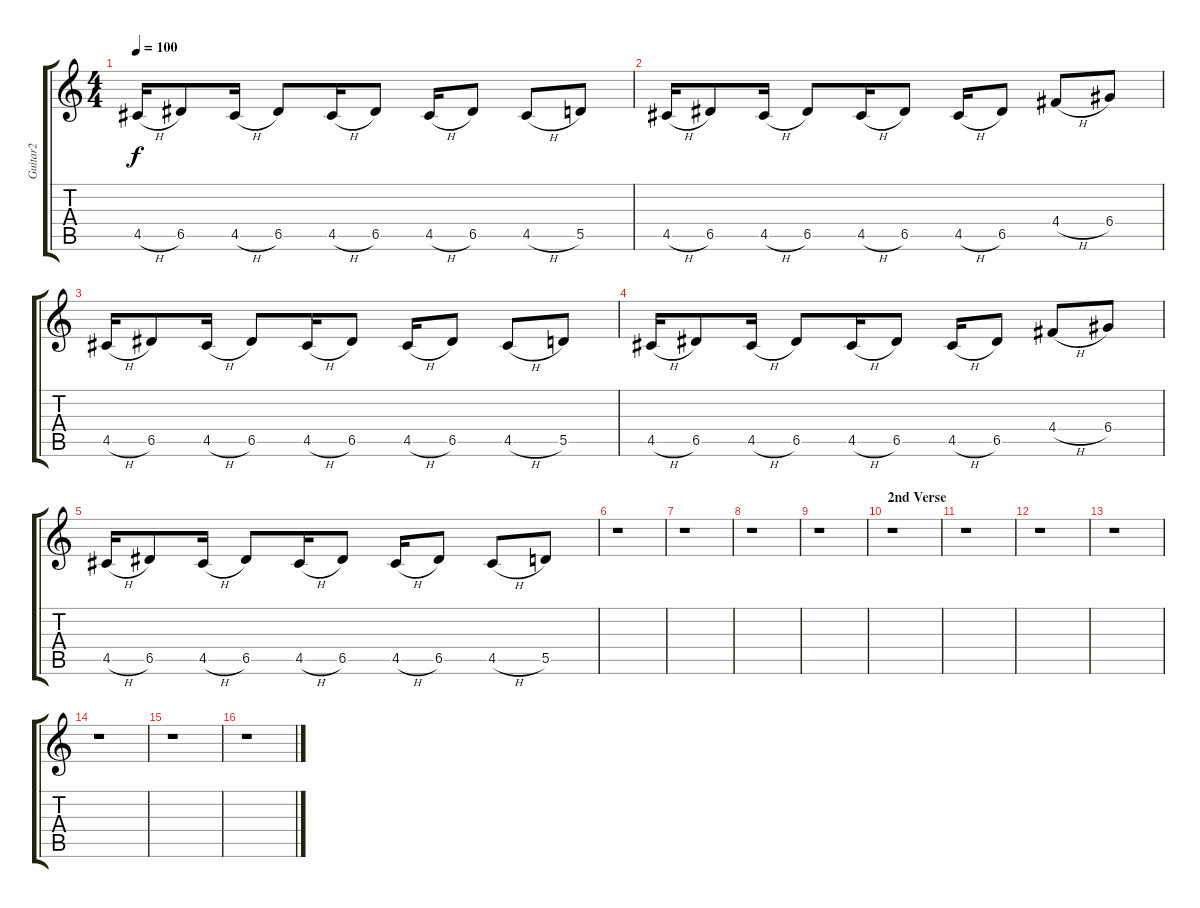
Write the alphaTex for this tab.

\track ("Guitar2" "Guitar2") {instrument overdrivenguitar}
\staff {score tabs}
\tuning (E4 B3 G3 D3 A2 E2) {hide}
\ts (4 4)
\tempo 100
\clef g2
\ks c
4.5{h}.16{dy f} 6.5.8 4.5{h}.16 6.5.8 4.5{h}.16 6.5.8 4.5{h}.16 6.5.8 4.5{h}.8 5.5.8 |
4.5{h}.16 6.5.8 4.5{h}.16 6.5.8 4.5{h}.16 6.5.8 4.5{h}.16 6.5.8 4.4{h}.8 6.4.8 |
4.5{h}.16 6.5.8 4.5{h}.16 6.5.8 4.5{h}.16 6.5.8 4.5{h}.16 6.5.8 4.5{h}.8 5.5.8 |
4.5{h}.16 6.5.8 4.5{h}.16 6.5.8 4.5{h}.16 6.5.8 4.5{h}.16 6.5.8 4.4{h}.8 6.4.8 |
4.5{h}.16 6.5.8 4.5{h}.16 6.5.8 4.5{h}.16 6.5.8 4.5{h}.16 6.5.8 4.5{h}.8 5.5.8 |
r.1 |
r.1 |
r.1 |
r.1 |
\section ("" "2nd Verse")
r.1 |
r.1 |
r.1 |
r.1 |
r.1 |
r.1 |
r.1
